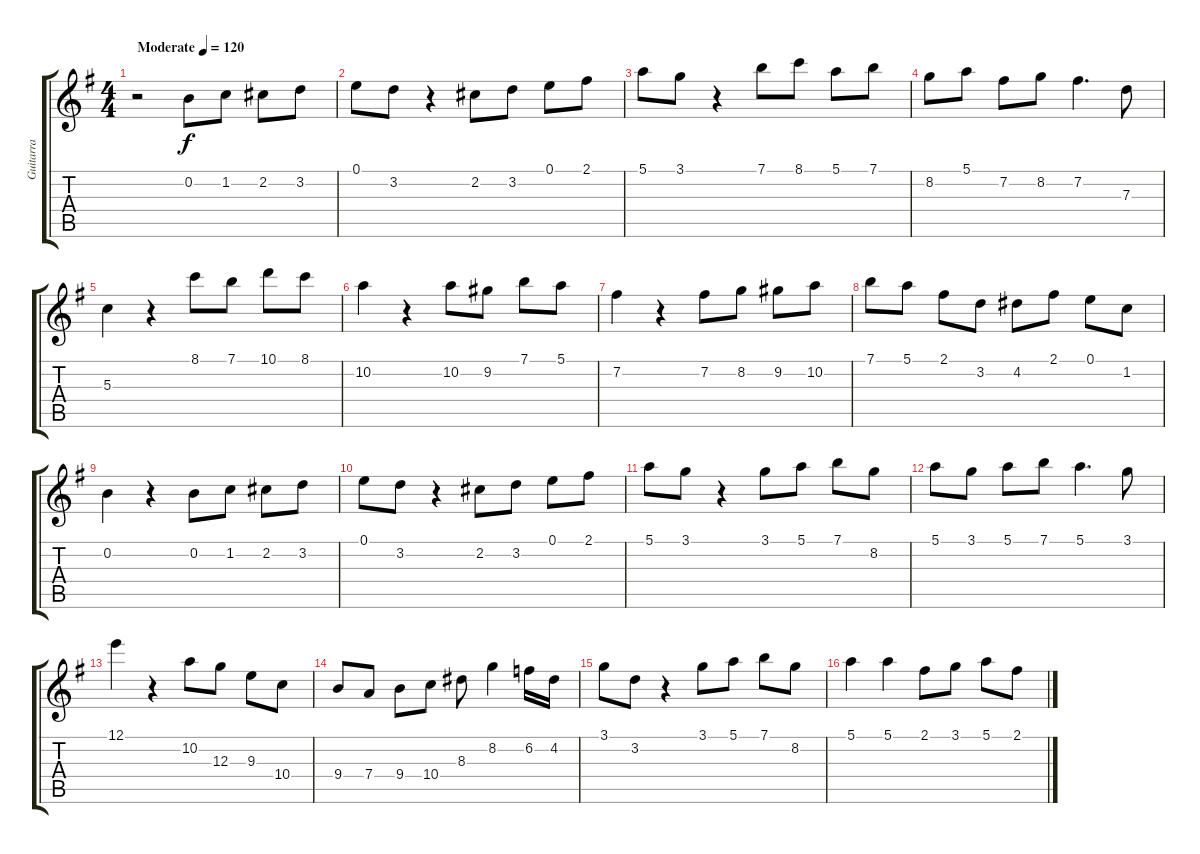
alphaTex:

\track ("Guitarra" "Guitarra") {instrument acousticguitarsteel}
\staff {score tabs}
\tuning (E4 B3 G3 D3 A2 E2) {hide}
\ts (4 4)
\tempo (120 "Moderate")
\clef g2
\ks g
r.2{dy f instrument acousticguitarsteel} 0.2.8{volume 13} 1.2.8 2.2.8 3.2.8 |
0.1.8 3.2.8 r.4 2.2.8 3.2.8 0.1.8 2.1.8 |
5.1.8 3.1.8 r.4 7.1.8 8.1.8 5.1.8 7.1.8 |
8.2.8 5.1.8 7.2.8 8.2.8 7.2.4{d} 7.3.8 |
5.3.4 r.4 8.1.8 7.1.8 10.1.8 8.1.8 |
10.2.4 r.4 10.2.8 9.2.8 7.1.8 5.1.8 |
7.2.4 r.4 7.2.8 8.2.8 9.2.8 10.2.8 |
7.1.8 5.1.8 2.1.8 3.2.8 4.2.8 2.1.8 0.1.8 1.2.8 |
0.2.4 r.4 0.2.8 1.2.8 2.2.8 3.2.8 |
0.1.8 3.2.8 r.4 2.2.8 3.2.8 0.1.8 2.1.8 |
5.1.8 3.1.8 r.4 3.1.8 5.1.8 7.1.8 8.2.8 |
5.1.8 3.1.8 5.1.8 7.1.8 5.1.4{d} 3.1.8 |
12.1.4 r.4 10.2.8 12.3.8 9.3.8 10.4.8 |
9.4.8 7.4.8 9.4.8 10.4.8 8.3.8 8.2.4 6.2.16 4.2.16 |
3.1.8 3.2.8 r.4 3.1.8 5.1.8 7.1.8 8.2.8 |
5.1.4 5.1.4 2.1.8 3.1.8 5.1.8 2.1.8
